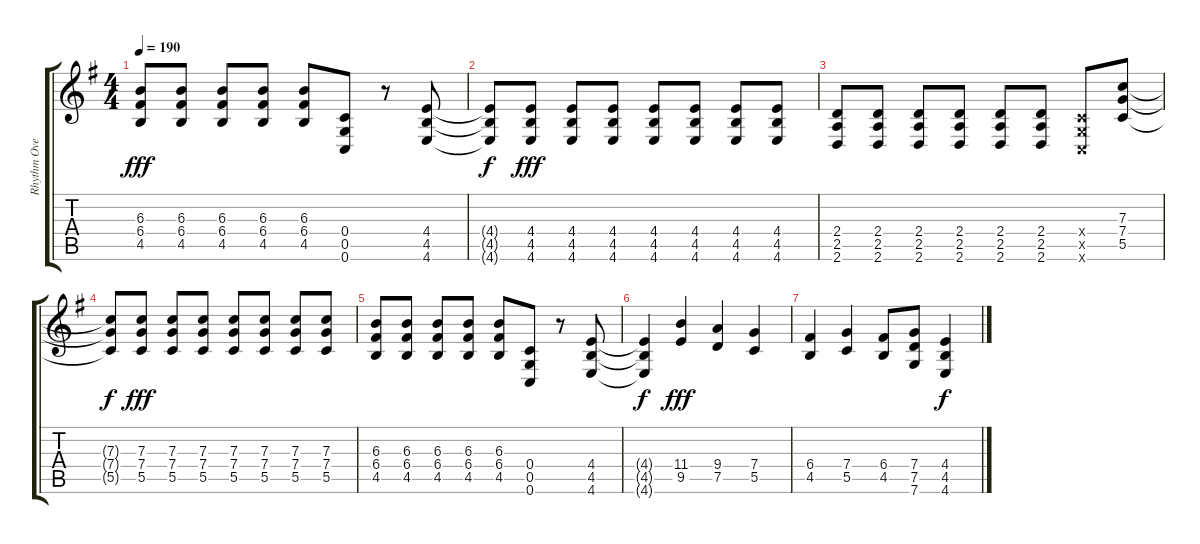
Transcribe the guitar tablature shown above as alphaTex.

\track ("Rhythm Overdrive" "Rhythm Ove") {instrument overdrivenguitar}
\staff {score tabs}
\tuning (D4 A3 F3 C3 G2 C2) {hide}
\ts (4 4)
\tempo 190
\clef g2
\ks eminor
(6.3 6.4 4.5).8{dy fff} (6.3 6.4 4.5).8 (6.3 6.4 4.5).8 (6.3 6.4 4.5).8 (6.3 6.4 4.5).8 (0.4 0.5 0.6).8 r.8 (4.4 4.5 4.6).8 |
(4.4{t} 4.5{t} 4.6{t}).8{dy f} (4.4 4.5 4.6).8{dy fff} (4.4 4.5 4.6).8 (4.4 4.5 4.6).8 (4.4 4.5 4.6).8 (4.4 4.5 4.6).8 (4.4 4.5 4.6).8 (4.4 4.5 4.6).8 |
(2.4 2.5 2.6).8 (2.4 2.5 2.6).8 (2.4 2.5 2.6).8 (2.4 2.5 2.6).8 (2.4 2.5 2.6).8 (2.4 2.5 2.6).8 (0.4{x} 0.5{x} 0.6{x}).8 (7.3 7.4 5.5).8 |
(7.3{t} 7.4{t} 5.5{t}).8{dy f} (7.3 7.4 5.5).8{dy fff} (7.3 7.4 5.5).8 (7.3 7.4 5.5).8 (7.3 7.4 5.5).8 (7.3 7.4 5.5).8 (7.3 7.4 5.5).8 (7.3 7.4 5.5).8 |
(6.3 6.4 4.5).8 (6.3 6.4 4.5).8 (6.3 6.4 4.5).8 (6.3 6.4 4.5).8 (6.3 6.4 4.5).8 (0.4 0.5 0.6).8 r.8 (4.4 4.5 4.6).8 |
(4.4{t} 4.5{t} 4.6{t}).4{dy f} (11.4 9.5).4{dy fff} (9.4 7.5).4 (7.4 5.5).4 |
(6.4 4.5).4 (7.4 5.5).4 (6.4 4.5).8 (7.4 7.5 7.6).8 (4.4 4.5 4.6).4{dy f}
